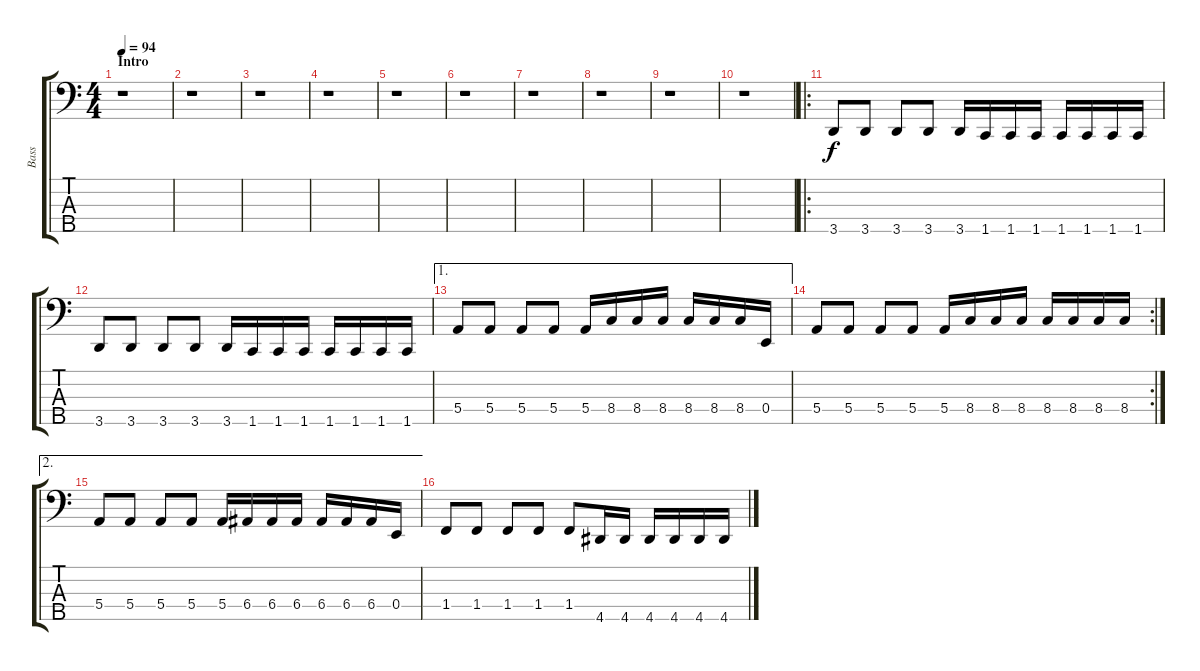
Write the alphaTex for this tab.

\track ("Bass" "Bass") {instrument electricbassfinger}
\staff {score tabs}
\tuning (G2 D2 A1 E1 B0) {hide}
\ts (4 4)
\section ("" "Intro")
\tempo 94
\clef f4
\ks c
r.1{dy f instrument electricbassfinger} |
r.1 |
r.1 |
r.1 |
r.1 |
r.1 |
r.1 |
r.1 |
r.1 |
r.1 |
\ro
3.5.8 3.5.8 3.5.8 3.5.8 3.5.16 1.5.16 1.5.16 1.5.16 1.5.16 1.5.16 1.5.16 1.5.16 |
3.5.8 3.5.8 3.5.8 3.5.8 3.5.16 1.5.16 1.5.16 1.5.16 1.5.16 1.5.16 1.5.16 1.5.16 |
\ae 1
5.4.8 5.4.8 5.4.8 5.4.8 5.4.16 8.4.16 8.4.16 8.4.16 8.4.16 8.4.16 8.4.16 0.4.16 |
\rc 2
5.4.8 5.4.8 5.4.8 5.4.8 5.4.16 8.4.16 8.4.16 8.4.16 8.4.16 8.4.16 8.4.16 8.4.16 |
\ae 2
5.4.8 5.4.8 5.4.8 5.4.8 5.4.16 6.4.16 6.4.16 6.4.16 6.4.16 6.4.16 6.4.16 0.4.16 |
1.4.8 1.4.8 1.4.8 1.4.8 1.4.8 4.5.16 4.5.16 4.5.16 4.5.16 4.5.16 4.5.16
